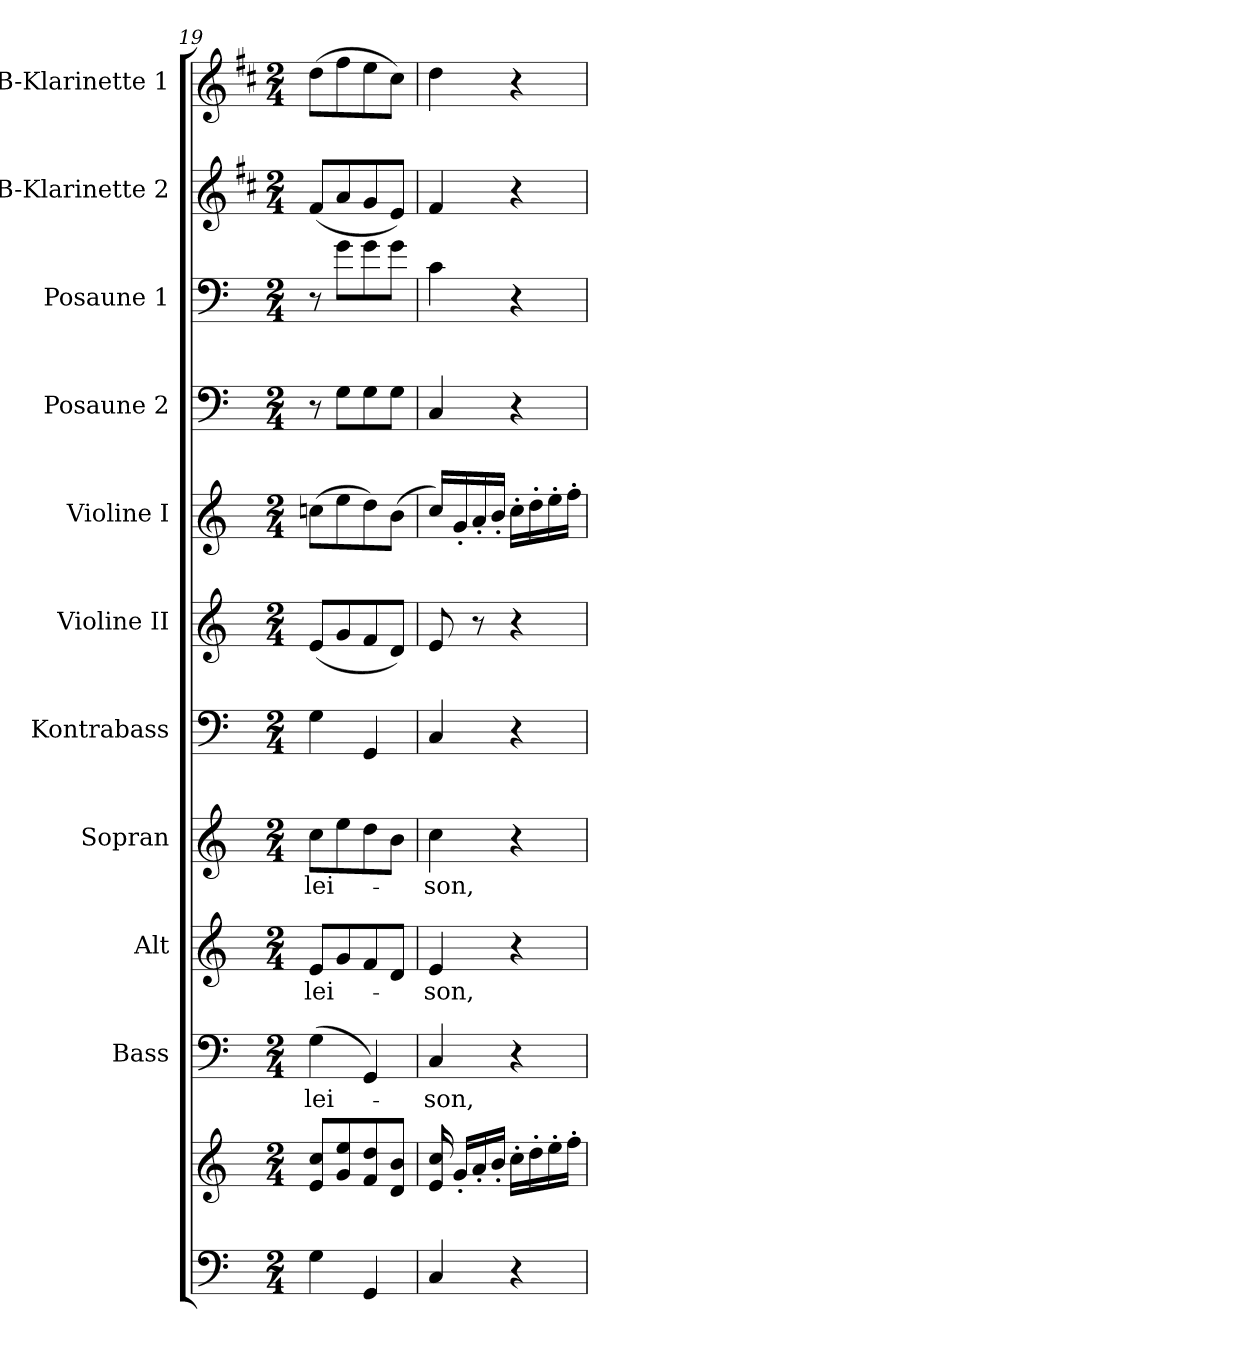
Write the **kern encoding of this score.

**kern	**kern	**kern	**text	**kern	**text	**kern	**text	**kern	**kern	**kern	**kern	**kern	**kern	**kern
*part11	*part11	*part10	*part10	*part9	*part9	*part8	*part8	*part7	*part6	*part5	*part4	*part3	*part2	*part1
*staff12	*staff11	*staff10	*staff10	*staff9	*staff9	*staff8	*staff8	*staff7	*staff6	*staff5	*staff4	*staff3	*staff2	*staff1
*	*	*I"Bass	*	*I"Alt	*	*I"Sopran	*	*I"Kontrabass	*I"Violine II	*I"Violine I	*I"Posaune 2	*I"Posaune 1	*I"B-Klarinette 2	*I"B-Klarinette 1
*	*	*I'B.	*	*I'A.	*	*I'S.	*	*I'Kb.	*I'Vl. II	*I'Vl. I	*I'Pos. 2	*I'Pos. 1	*I'B Kl. 2	*I'B Kl. 1
!!LO:PB:g=z
*clefF4	*clefG2	*clefF4	*	*clefG2	*	*clefG2	*	*clefF4	*clefG2	*clefG2	*clefF4	*clefF4	*clefG2	*clefG2
*	*	*	*	*	*	*	*	*ITrd7c12	*	*	*	*	*ITrd1c2	*ITrd1c2
*k[]	*k[]	*k[]	*	*k[]	*	*k[]	*	*k[]	*k[]	*k[]	*k[]	*k[]	*k[]	*k[]
*C:	*C:	*C:	*	*C:	*	*C:	*	*C:	*C:	*C:	*C:	*C:	*C:	*C:
*M2/4	*M2/4	*M2/4	*	*M2/4	*	*M2/4	*	*M2/4	*M2/4	*M2/4	*M2/4	*M2/4	*M2/4	*M2/4
=19	=19	=19	=19	=19	=19	=19	=19	=19	=19	=19	=19	=19	=19	=19
!	!	!	!LO:LY:b	!	!LO:LY:b	!	!LO:LY:b	!	!	!	!	!	!	!
4G\	8e/ 8cc/L	(>4G\	-lei-	8e/L	-lei-	8cc\L	-lei-	4GG\	(<8e/L	(>8ccn\L	8r	8r	(<8e/L	(>8cc\L
.	8g/ 8ee/	.	.	8g/	.	8ee\	.	.	8g/	8ee\	8G\L	8g\L	8g/	8ee\
4GG/	8f/ 8dd/	4GG/)	.	8f/	.	8dd\	.	4GGG/	8f/	8dd\)	8G\	8g\	8f/	8dd\
.	8d/ 8b/J	.	.	8d/J	.	8b\J	.	.	8d/J)	(>8b\J	8G\J	8g\J	8d/J)	8b\J)
=20	=20	=20	=20	=20	=20	=20	=20	=20	=20	=20	=20	=20	=20	=20
!	!	!	!LO:LY:b	!	!LO:LY:b	!	!LO:LY:b	!	!	!	!	!	!	!
4C/	16e/ 16cc/	4C/	-son,	4e/	-son,	4cc\	-son,	4CC/	8e/	16cc/LL)	4C/	4c\	4e/	4cc\
.	16g'</LL	.	.	.	.	.	.	.	.	16g'</	.	.	.	.
.	16a'</	.	.	.	.	.	.	.	8r	16a'</	.	.	.	.
.	16b'</JJ	.	.	.	.	.	.	.	.	16b'</JJ	.	.	.	.
4r	16cc'>\LL	4r	.	4r	.	4r	.	4r	4r	16cc'>\LL	4r	4r	4r	4r
.	16dd'>\	.	.	.	.	.	.	.	.	16dd'>\	.	.	.	.
.	16ee'>\	.	.	.	.	.	.	.	.	16ee'>\	.	.	.	.
.	16ff'>\JJ	.	.	.	.	.	.	.	.	16ff'>\JJ	.	.	.	.
=	=	=	=	=	=	=	=	=	=	=	=	=	=	=
*-	*-	*-	*-	*-	*-	*-	*-	*-	*-	*-	*-	*-	*-	*-
